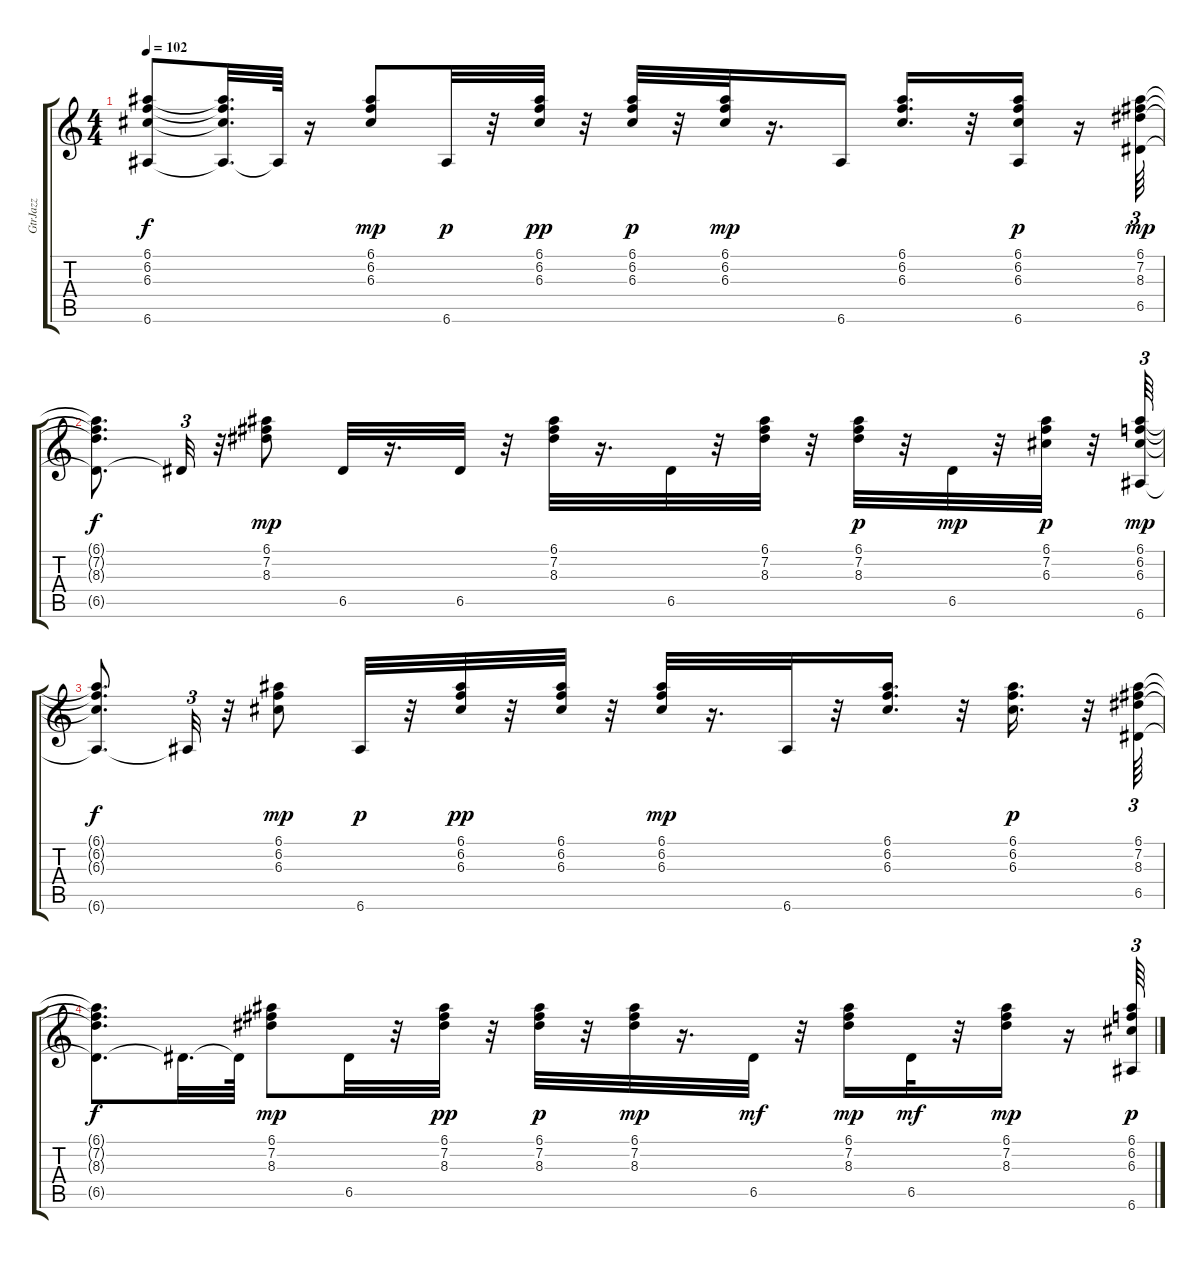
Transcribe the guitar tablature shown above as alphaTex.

\track ("GtrJazz" "GtrJazz") {instrument acousticguitarsteel}
\staff {score tabs}
\tuning (E4 B3 G3 D3 A2 E2) {hide}
\ts (4 4)
\tempo 102
\clef g2
\ks c
(6.1{t} 6.2{t} 6.3{t} 6.6{t}).8{dy f} (6.1{t} 6.2{t} 6.3{t} 6.6{t}).32{d} 6.6{t}.64 r.16 (6.1 6.2 6.3).8{dy mp} 6.6.32{dy p} r.32 (6.1 6.2 6.3).32{dy pp} r.32 (6.1 6.2 6.3).32{dy p} r.32 (6.1 6.2 6.3).32{dy mp} r.16{d} 6.6.16 (6.1 6.2 6.3).16{d} r.32 (6.1 6.2 6.3 6.6).16{dy p} r.16 (6.1 7.2 8.3 6.5).64{tu (3 2) dy mp} |
(6.1{t} 7.2{t} 8.3{t} 6.5{t}).8{d dy f} 6.5{t}.32{tu (3 2)} r.32 (6.1 7.2 8.3).8{dy mp} 6.5.32 r.16{d} 6.5.32 r.32 (6.1 7.2 8.3).32 r.16{d} 6.5.32 r.32 (6.1 7.2 8.3).32 r.32 (6.1 7.2 8.3).32{dy p} r.32 6.5.32{dy mp} r.32 (6.1 7.2 6.3).32{dy p} r.32 (6.1 6.2 6.3 6.6).64{tu (3 2) dy mp} |
(6.1{t} 6.2{t} 6.3{t} 6.6{t}).8{d dy f} 6.6{t}.32{tu (3 2)} r.32 (6.1 6.2 6.3).8{dy mp} 6.6.32{dy p} r.32 (6.1 6.2 6.3).32{dy pp} r.32 (6.1 6.2 6.3).32 r.32 (6.1 6.2 6.3).32{dy mp} r.16{d} 6.6.32 r.32 (6.1 6.2 6.3).16{d} r.32 (6.1 6.2 6.3).16{d dy p} r.32 (6.1 7.2 8.3 6.5).64{tu (3 2)} |
(6.1{t} 7.2{t} 8.3{t} 6.5{t}).8{d dy f} 6.5{t}.32{d} 6.5{t}.64 (6.1 7.2 8.3).8{dy mp} 6.5.32 r.32 (6.1 7.2 8.3).32{dy pp} r.32 (6.1 7.2 8.3).32{dy p} r.32 (6.1 7.2 8.3).32{dy mp} r.16{d} 6.5.32{dy mf} r.32 (6.1 7.2 8.3).16{dy mp} 6.5.32{dy mf} r.32 (6.1 7.2 8.3).16{dy mp} r.16 (6.1 6.2 6.3 6.6).64{tu (3 2) dy p}
